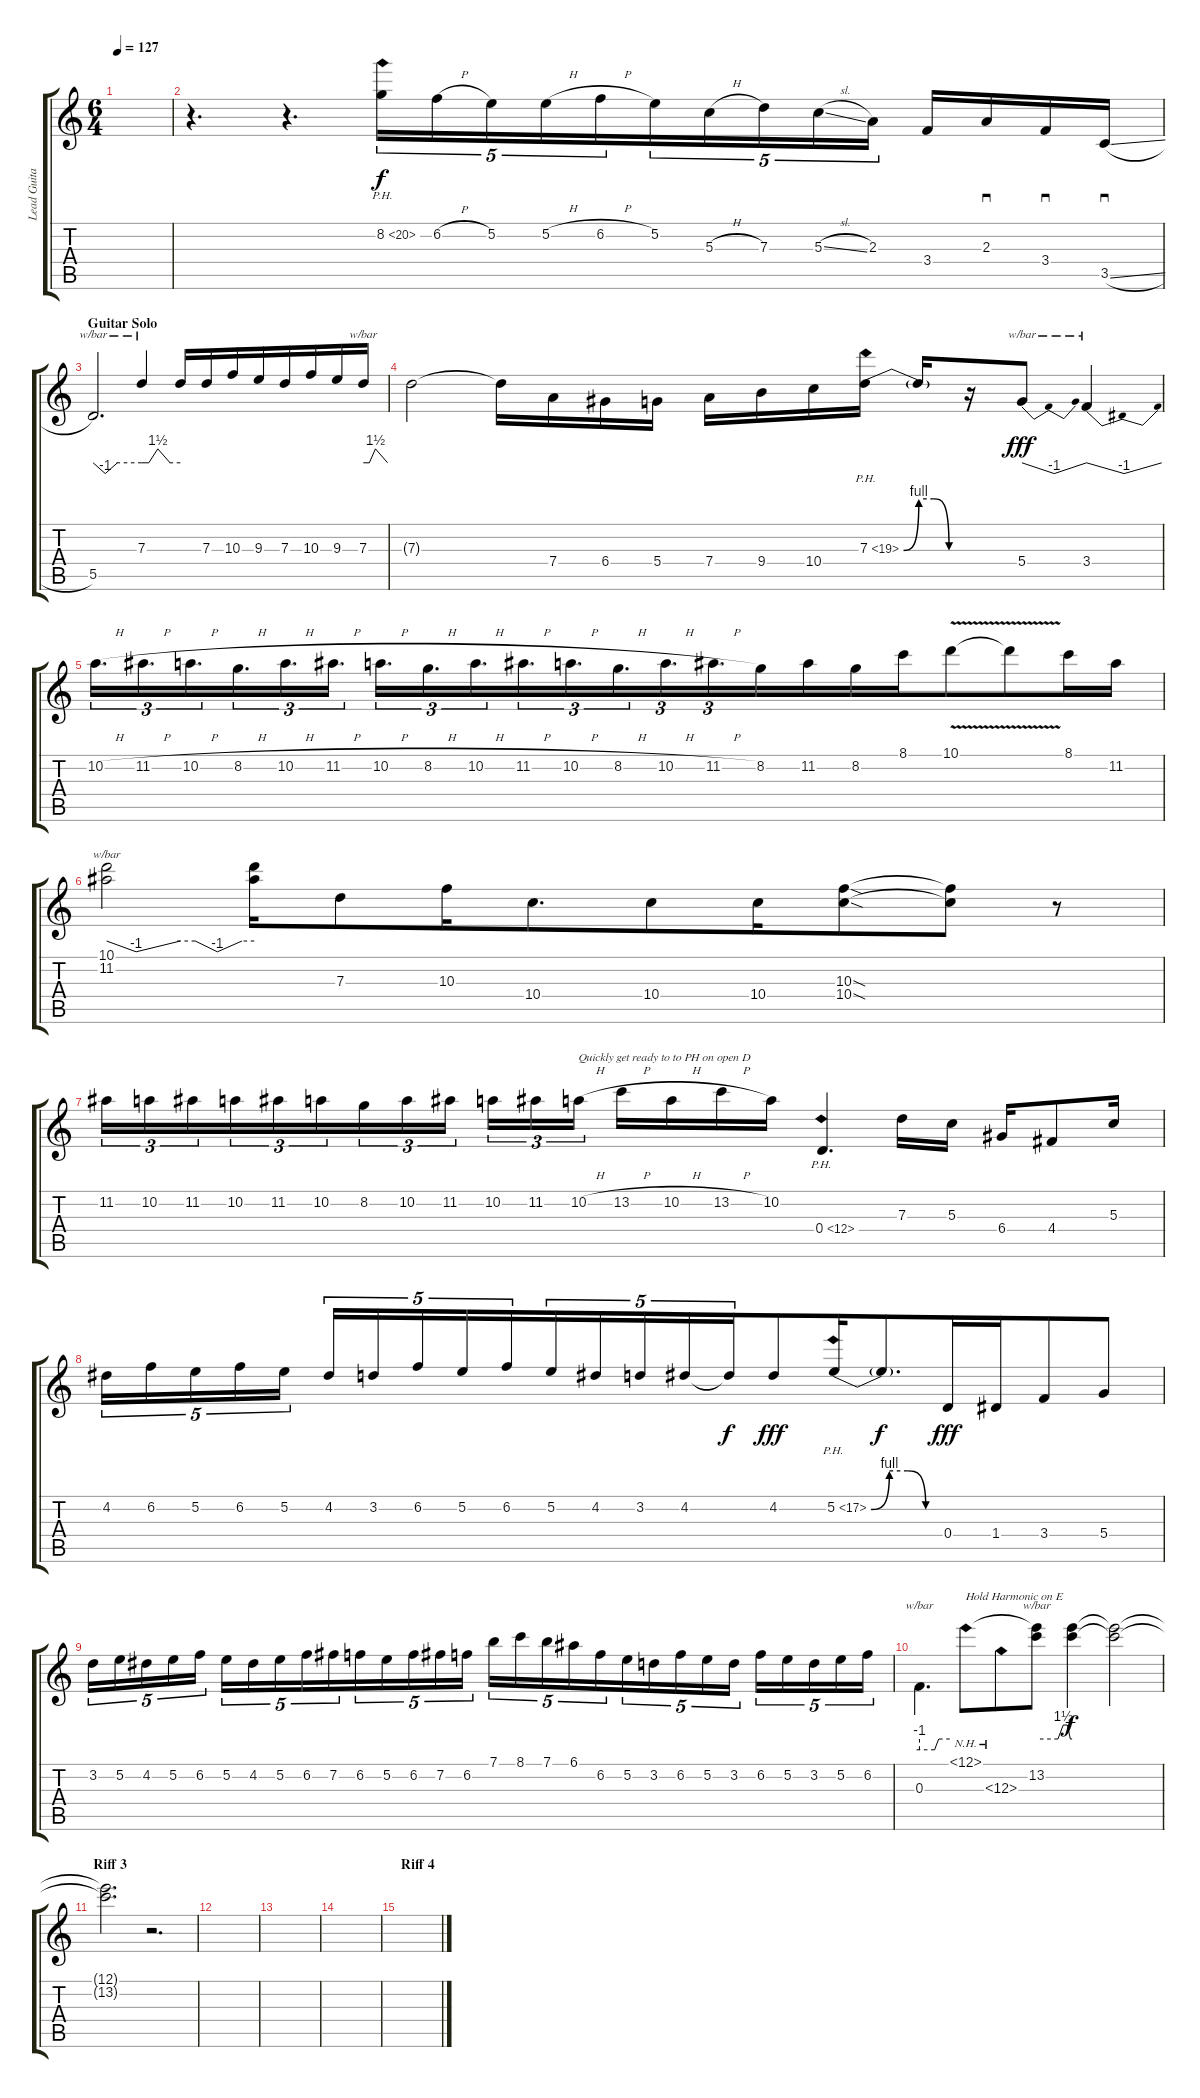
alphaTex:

\track ("Lead Guitar" "Lead Guita") {instrument distortionguitar}
\staff {score tabs}
\tuning (E4 B3 G3 D3 A2 E2) {hide}
\ts (6 4)
\tempo 127
\clef g2
\ks c
|
r.4{d} r.4{d beam merge} 8.2{ph 12}.16{tu (5 4)} 6.2{h}.16{tu (5 4)} 5.2.16{tu (5 4) beam merge} 5.2{h}.16{tu (5 4)} 6.2{h}.16{tu (5 4) beam merge} 5.2.16{tu (5 4) beam merge} 5.3{h}.16{tu (5 4) beam merge} 7.3.16{tu (5 4)} 5.3{sl}.16{tu (5 4)} 2.3.16{tu (5 4)} 3.4.16 2.3.16{sd beam merge} 3.4.16{sd beam merge} 3.5{sl}.16{sd} |
\section ("" "Guitar Solo")
5.5.2{d tbe (custom default 0 0 15 -4 30 0 60 0) beam merge} 7.3.4{tbe (custom default 0 0 11 0 25 6 44 0 60 0) beam merge} 7.3{t}.16{beam merge} 7.3.16{beam merge} 10.3.16{beam merge} 9.3.16{beam merge} 7.3.16{beam merge} 10.3.16{beam merge} 9.3.16 7.3.16{tbe (custom default 0 0 15 0 30 6 60 0)} |
7.3{t}.2{beam merge} 7.3{t}.16{beam merge} 7.4.16{beam merge} 6.4.16{beam merge} 5.4.16 7.4.16{beam merge} 9.4.16{beam merge} 10.4.16{beam merge} 7.3{be (custom 0 0 15 4 30 4 45 0 60 0) ph 12}.16 7.3{t}.16{dy f beam merge} r.16{beam merge} 5.4.8{tbe (dip default 0 0 30 -4 60 0) dy fff beam merge} 3.4.4{tbe (dip default 0 0 30 -4 60 0)} |
10.2{h}.16{d tu (3 2) beam merge} 11.2{h}.16{d tu (3 2) beam merge} 10.2{h}.16{d tu (3 2) beam merge} 8.2{h}.16{d tu (3 2) beam merge} 10.2{h}.16{d tu (3 2) beam merge} 11.2{h}.16{d tu (3 2)} 10.2{h}.16{d tu (3 2) beam merge} 8.2{h}.16{d tu (3 2) beam merge} 10.2{h}.16{d tu (3 2) beam merge} 11.2{h}.16{d tu (3 2)} 10.2{h}.16{d tu (3 2)} 8.2{h}.16{d tu (3 2) beam merge} 10.2{h}.16{d tu (3 2) beam merge} 11.2{h}.16{d tu (3 2) beam merge} 8.2.16{beam merge} 11.2.16{beam merge} 8.2.16{beam merge} 8.1.16 10.1{v}.8{beam merge} 10.1{t}.8{beam merge} 8.1.16{beam merge} 11.2.16 |
(10.1 11.2).2{tbe (custom default 0 0 12 -4 30 0 36 0 45 -4 55 0 60 0)} (10.1{t} 11.2{t}).16{beam merge} 7.3.8{beam merge} 10.3.16{beam merge} 10.4.8{d beam merge} 10.4.8{beam merge} 10.4.16 (10.3{sod} 10.4{sod}).8{beam merge} (10.3{t} 10.4{t}).8{beam merge} r.8 |
11.2.16{tu (3 2)} 10.2.16{tu (3 2)} 11.2.16{tu (3 2) beam merge} 10.2.16{tu (3 2)} 11.2.16{tu (3 2)} 10.2.16{tu (3 2) beam merge} 8.2.16{tu (3 2)} 10.2.16{tu (3 2) beam merge} 11.2.16{tu (3 2)} 10.2.16{tu (3 2) beam merge} 11.2.16{tu (3 2)} 10.2{h}.16{tu (3 2) txt "Quickly get ready to to PH on open D"} 13.2{h}.16 10.2{h}.16{beam merge} 13.2{h}.16 10.2.16 0.4{ph 12}.4{d} 7.3.16{beam merge} 5.3.16 6.4.16 4.4.8{beam merge} 5.3.16 |
4.2.16{tu (5 4)} 6.2.16{tu (5 4)} 5.2.16{tu (5 4)} 6.2.16{tu (5 4)} 5.2.16{tu (5 4)} 4.2.16{tu (5 4)} 3.2.16{tu (5 4)} 6.2.16{tu (5 4)} 5.2.16{tu (5 4) beam merge} 6.2.16{tu (5 4) beam merge} 5.2.16{tu (5 4) beam merge} 4.2.16{tu (5 4)} 3.2.16{tu (5 4) beam merge} 4.2.16{tu (5 4) beam merge} 4.2{t}.16{tu (5 4) dy f beam merge} 4.2.8{dy fff beam merge} 5.2{be (custom 0 0 15 4 30 4 45 0 60 0) ph 12}.16 5.2{t}.8{d dy f beam merge} 0.4.16{dy fff beam merge} 1.4.16{beam merge} 3.4.8 5.4.8 |
3.2.16{tu (5 4) beam merge} 5.2.16{tu (5 4) beam merge} 4.2.16{tu (5 4) beam merge} 5.2.16{tu (5 4) beam merge} 6.2.16{tu (5 4)} 5.2.16{tu (5 4)} 4.2.16{tu (5 4) beam merge} 5.2.16{tu (5 4) beam merge} 6.2.16{tu (5 4) beam merge} 7.2.16{tu (5 4) beam merge} 6.2.16{tu (5 4)} 5.2.16{tu (5 4)} 6.2.16{tu (5 4)} 7.2.16{tu (5 4) beam merge} 6.2.16{tu (5 4)} 7.1.16{tu (5 4) beam merge} 8.1.16{tu (5 4) beam merge} 7.1.16{tu (5 4) beam merge} 6.1.16{tu (5 4)} 6.2.16{tu (5 4) beam merge} 5.2.16{tu (5 4)} 3.2.16{tu (5 4)} 6.2.16{tu (5 4)} 5.2.16{tu (5 4) beam merge} 3.2.16{tu (5 4)} 6.2.16{tu (5 4) beam merge} 5.2.16{tu (5 4) beam merge} 3.2.16{tu (5 4) beam merge} 5.2.16{tu (5 4)} 6.2.16{tu (5 4)} |
0.3.4{d tbe (custom default 0 -4 30 -4 38 0 60 0) beam merge} 12.1{nh}.8{txt "Hold Harmonic on E" beam merge} 12.3{nh}.8{beam merge} (12.1{t} 13.2).8{tbe (custom default 0 0 36 0 45 6 52 6 57 0 60 0) beam merge} (12.1{t} 13.2{t}).4{dy f beam merge} (12.1{t} 13.2{t}).2 |
\section ("" "Riff 3")
(12.1{t} 13.2{t}).2{d beam merge} r.2{d} |
|
|
|
\section ("" "Riff 4")
